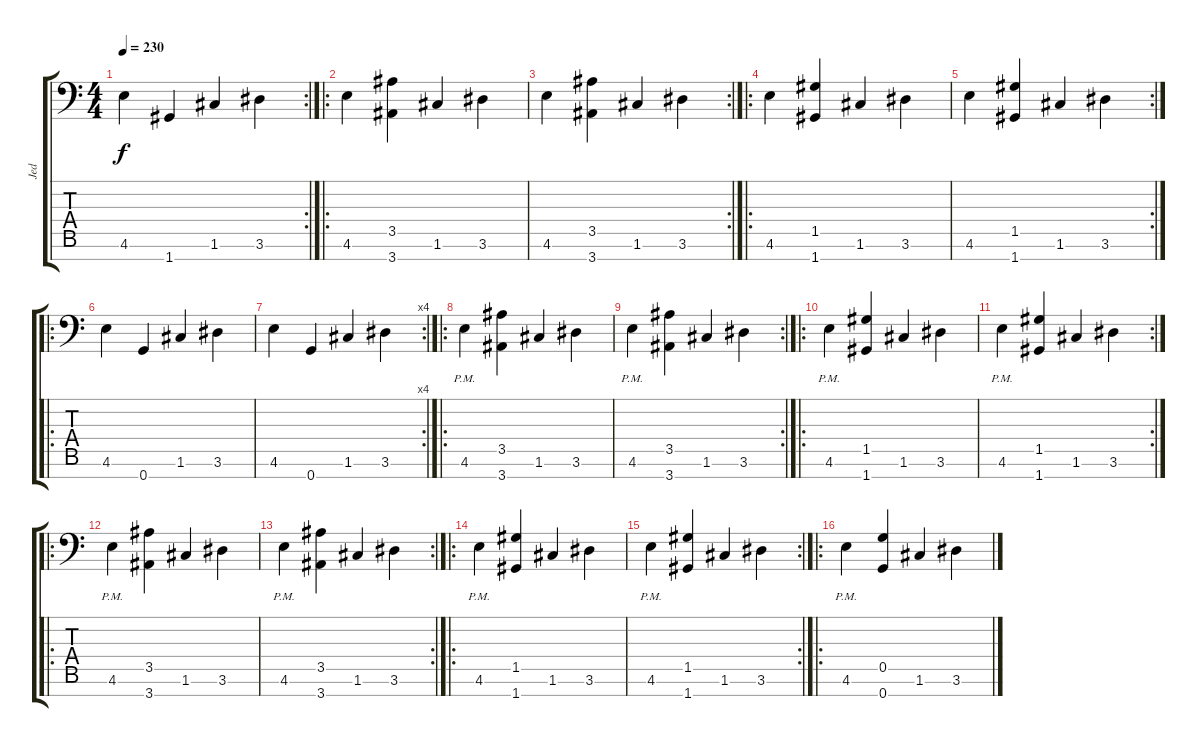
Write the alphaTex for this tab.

\track ("Jed " "Jed ") {instrument distortionguitar}
\staff {score tabs}
\tuning (E4 C4 G3 C3 G2 C2 G1) {hide}
\rc 2
\ts (4 4)
\tempo 230
\clef f4
\ks c
4.6.4{dy f} 1.7.4 1.6.4 3.6.4 |
\ro
4.6.4 (3.5 3.7).4 1.6.4 3.6.4 |
\rc 2
4.6.4 (3.5 3.7).4 1.6.4 3.6.4 |
\ro
4.6.4 (1.5 1.7).4 1.6.4 3.6.4 |
\rc 2
4.6.4 (1.5 1.7).4 1.6.4 3.6.4 |
\ro
4.6.4 0.7.4 1.6.4 3.6.4 |
\rc 4
4.6.4 0.7.4 1.6.4 3.6.4 |
\ro
4.6{pm}.4 (3.5 3.7).4 1.6.4 3.6.4 |
\rc 2
4.6{pm}.4 (3.5 3.7).4 1.6.4 3.6.4 |
\ro
4.6{pm}.4 (1.5 1.7).4 1.6.4 3.6.4 |
\rc 2
4.6{pm}.4 (1.5 1.7).4 1.6.4 3.6.4 |
\ro
4.6{pm}.4 (3.5 3.7).4 1.6.4 3.6.4 |
\rc 2
4.6{pm}.4 (3.5 3.7).4 1.6.4 3.6.4 |
\ro
4.6{pm}.4 (1.5 1.7).4 1.6.4 3.6.4 |
\rc 2
4.6{pm}.4 (1.5 1.7).4 1.6.4 3.6.4 |
\ro
4.6{pm}.4 (0.5 0.7).4 1.6.4 3.6.4
